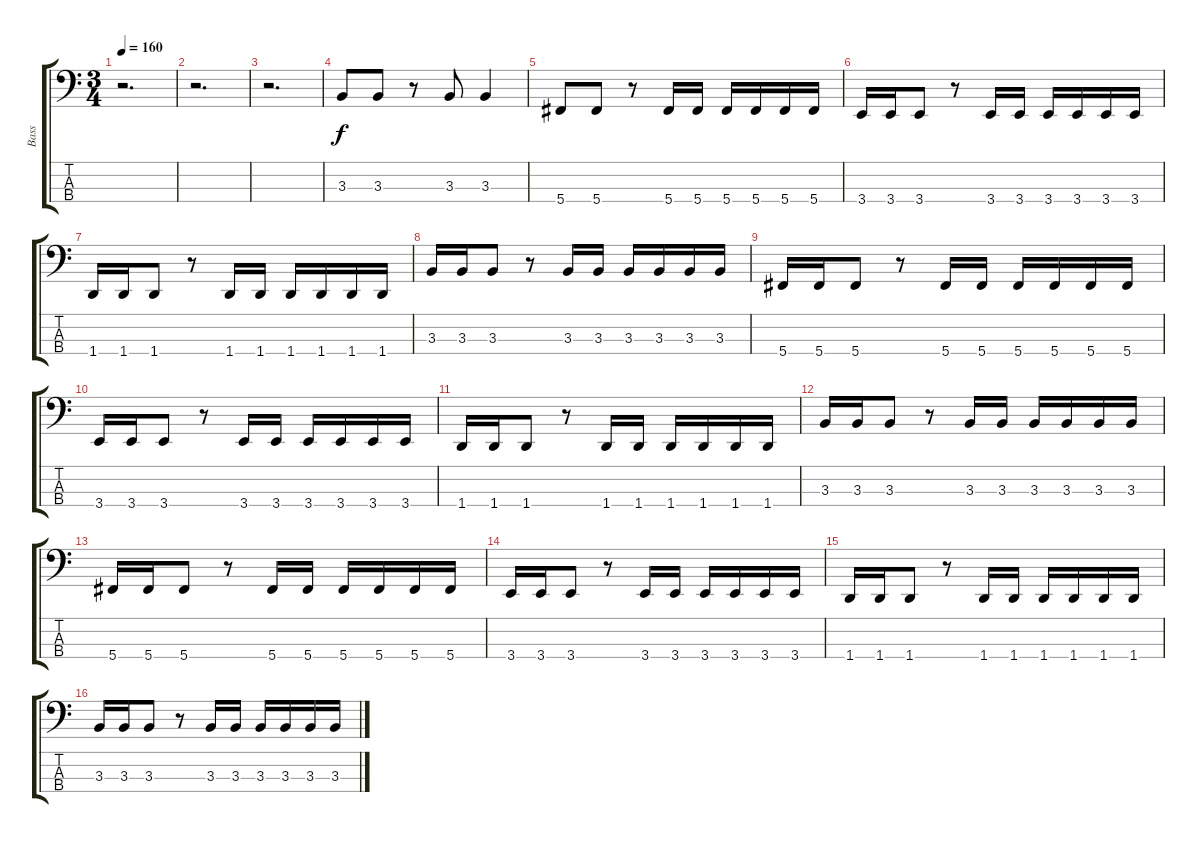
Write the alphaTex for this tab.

\track ("Bass" "Bass") {instrument electricbasspick}
\staff {score tabs}
\tuning (Gb2 Db2 Ab1 Db1) {hide}
\ts (3 4)
\tempo 160
\clef f4
\ks c
r.2{d dy f} |
r.2{d} |
r.2{d} |
3.3.8 3.3.8 r.8 3.3.8 3.3.4 |
5.4.8 5.4.8 r.8 5.4.16 5.4.16 5.4.16 5.4.16 5.4.16 5.4.16 |
3.4.16 3.4.16 3.4.8 r.8 3.4.16 3.4.16 3.4.16 3.4.16 3.4.16 3.4.16 |
1.4.16 1.4.16 1.4.8 r.8 1.4.16 1.4.16 1.4.16 1.4.16 1.4.16 1.4.16 |
3.3.16 3.3.16 3.3.8 r.8 3.3.16 3.3.16 3.3.16 3.3.16 3.3.16 3.3.16 |
5.4.16 5.4.16 5.4.8 r.8 5.4.16 5.4.16 5.4.16 5.4.16 5.4.16 5.4.16 |
3.4.16 3.4.16 3.4.8 r.8 3.4.16 3.4.16 3.4.16 3.4.16 3.4.16 3.4.16 |
1.4.16 1.4.16 1.4.8 r.8 1.4.16 1.4.16 1.4.16 1.4.16 1.4.16 1.4.16 |
3.3.16 3.3.16 3.3.8 r.8 3.3.16 3.3.16 3.3.16 3.3.16 3.3.16 3.3.16 |
5.4.16 5.4.16 5.4.8 r.8 5.4.16 5.4.16 5.4.16 5.4.16 5.4.16 5.4.16 |
3.4.16 3.4.16 3.4.8 r.8 3.4.16 3.4.16 3.4.16 3.4.16 3.4.16 3.4.16 |
1.4.16 1.4.16 1.4.8 r.8 1.4.16 1.4.16 1.4.16 1.4.16 1.4.16 1.4.16 |
3.3.16 3.3.16 3.3.8 r.8 3.3.16 3.3.16 3.3.16 3.3.16 3.3.16 3.3.16
